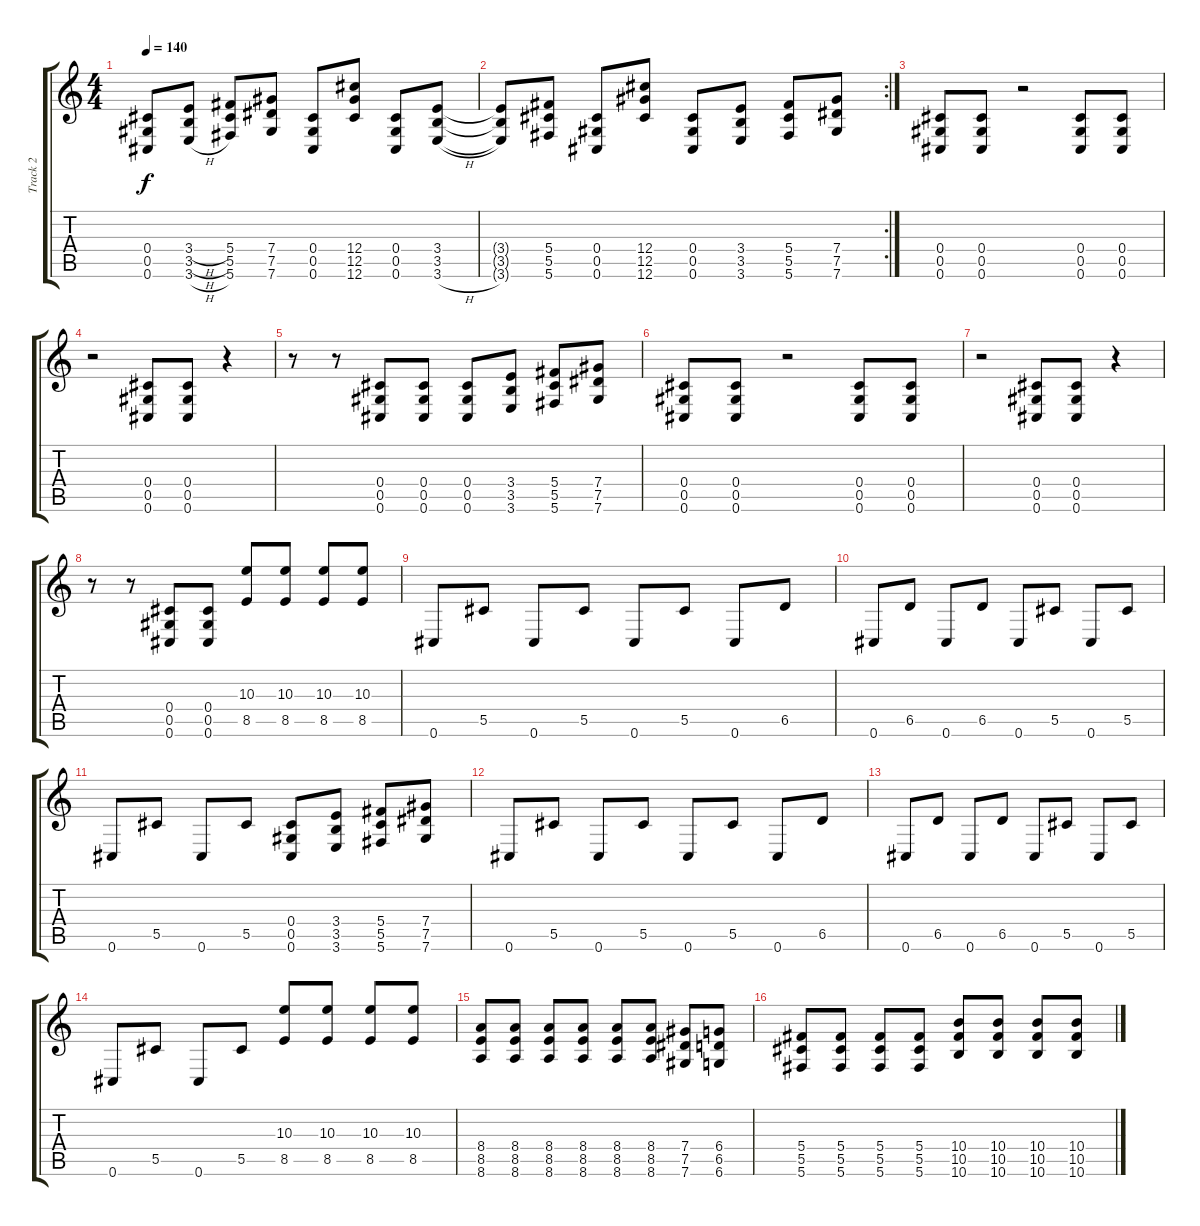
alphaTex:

\track ("Track 2" "Track 2") {instrument distortionguitar}
\staff {score tabs}
\tuning (Eb4 Bb3 Gb3 Db3 Ab2 Db2) {hide}
\ts (4 4)
\tempo 140
\clef g2
\ks c
(0.4 0.5 0.6).8{dy f} (3.4{h} 3.5{h} 3.6{h}).8 (5.4 5.5 5.6).8 (7.4 7.5 7.6).8 (0.4 0.5 0.6).8 (12.4 12.5 12.6).8 (0.4 0.5 0.6).8 (3.4 3.5 3.6{h}).8 |
\rc 2
(3.4{t} 3.5{t} 3.6{t}).8 (5.4 5.5 5.6).8 (0.4 0.5 0.6).8 (12.4 12.5 12.6).8 (0.4 0.5 0.6).8 (3.4 3.5 3.6).8 (5.4 5.5 5.6).8 (7.4 7.5 7.6).8 |
(0.4 0.5 0.6).8 (0.4 0.5 0.6).8 r.2 (0.4 0.5 0.6).8 (0.4 0.5 0.6).8 |
r.2 (0.4 0.5 0.6).8 (0.4 0.5 0.6).8 r.4 |
r.8 r.8 (0.4 0.5 0.6).8 (0.4 0.5 0.6).8 (0.4 0.5 0.6).8 (3.4 3.5 3.6).8 (5.4 5.5 5.6).8 (7.4 7.5 7.6).8 |
(0.4 0.5 0.6).8 (0.4 0.5 0.6).8 r.2 (0.4 0.5 0.6).8 (0.4 0.5 0.6).8 |
r.2 (0.4 0.5 0.6).8 (0.4 0.5 0.6).8 r.4 |
r.8 r.8 (0.4 0.5 0.6).8 (0.4 0.5 0.6).8 (10.3 8.5).8 (10.3 8.5).8 (10.3 8.5).8 (10.3 8.5).8 |
0.6.8 5.5.8 0.6.8 5.5.8 0.6.8 5.5.8 0.6.8 6.5.8 |
0.6.8 6.5.8 0.6.8 6.5.8 0.6.8 5.5.8 0.6.8 5.5.8 |
0.6.8 5.5.8 0.6.8 5.5.8 (0.4 0.5 0.6).8 (3.4 3.5 3.6).8 (5.4 5.5 5.6).8 (7.4 7.5 7.6).8 |
0.6.8 5.5.8 0.6.8 5.5.8 0.6.8 5.5.8 0.6.8 6.5.8 |
0.6.8 6.5.8 0.6.8 6.5.8 0.6.8 5.5.8 0.6.8 5.5.8 |
0.6.8 5.5.8 0.6.8 5.5.8 (10.3 8.5).8 (10.3 8.5).8 (10.3 8.5).8 (10.3 8.5).8 |
(8.4 8.5 8.6).8 (8.4 8.5 8.6).8 (8.4 8.5 8.6).8 (8.4 8.5 8.6).8 (8.4 8.5 8.6).8 (8.4 8.5 8.6).8 (7.4 7.5 7.6).8 (6.4 6.5 6.6).8 |
(5.4 5.5 5.6).8 (5.4 5.5 5.6).8 (5.4 5.5 5.6).8 (5.4 5.5 5.6).8 (10.4 10.5 10.6).8 (10.4 10.5 10.6).8 (10.4 10.5 10.6).8 (10.4 10.5 10.6).8
